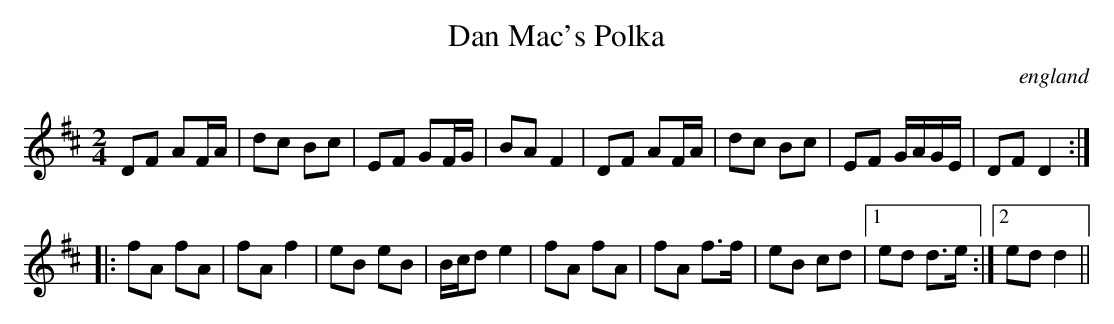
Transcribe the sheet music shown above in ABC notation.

X:1
T:Dan Mac's Polka
O:england
M:2/4
L:1/8
K:D
DF AF/A/|dc Bc|EF GF/G/|BA F2|DF AF/A/|dc Bc|EF G/A/G/E/|DF D2:|
|:fA fA|fA f2|eB eB|B/c/d e2|fA fA|fA f>f|eB cd|1 ed d>e:|2 ed d2||
